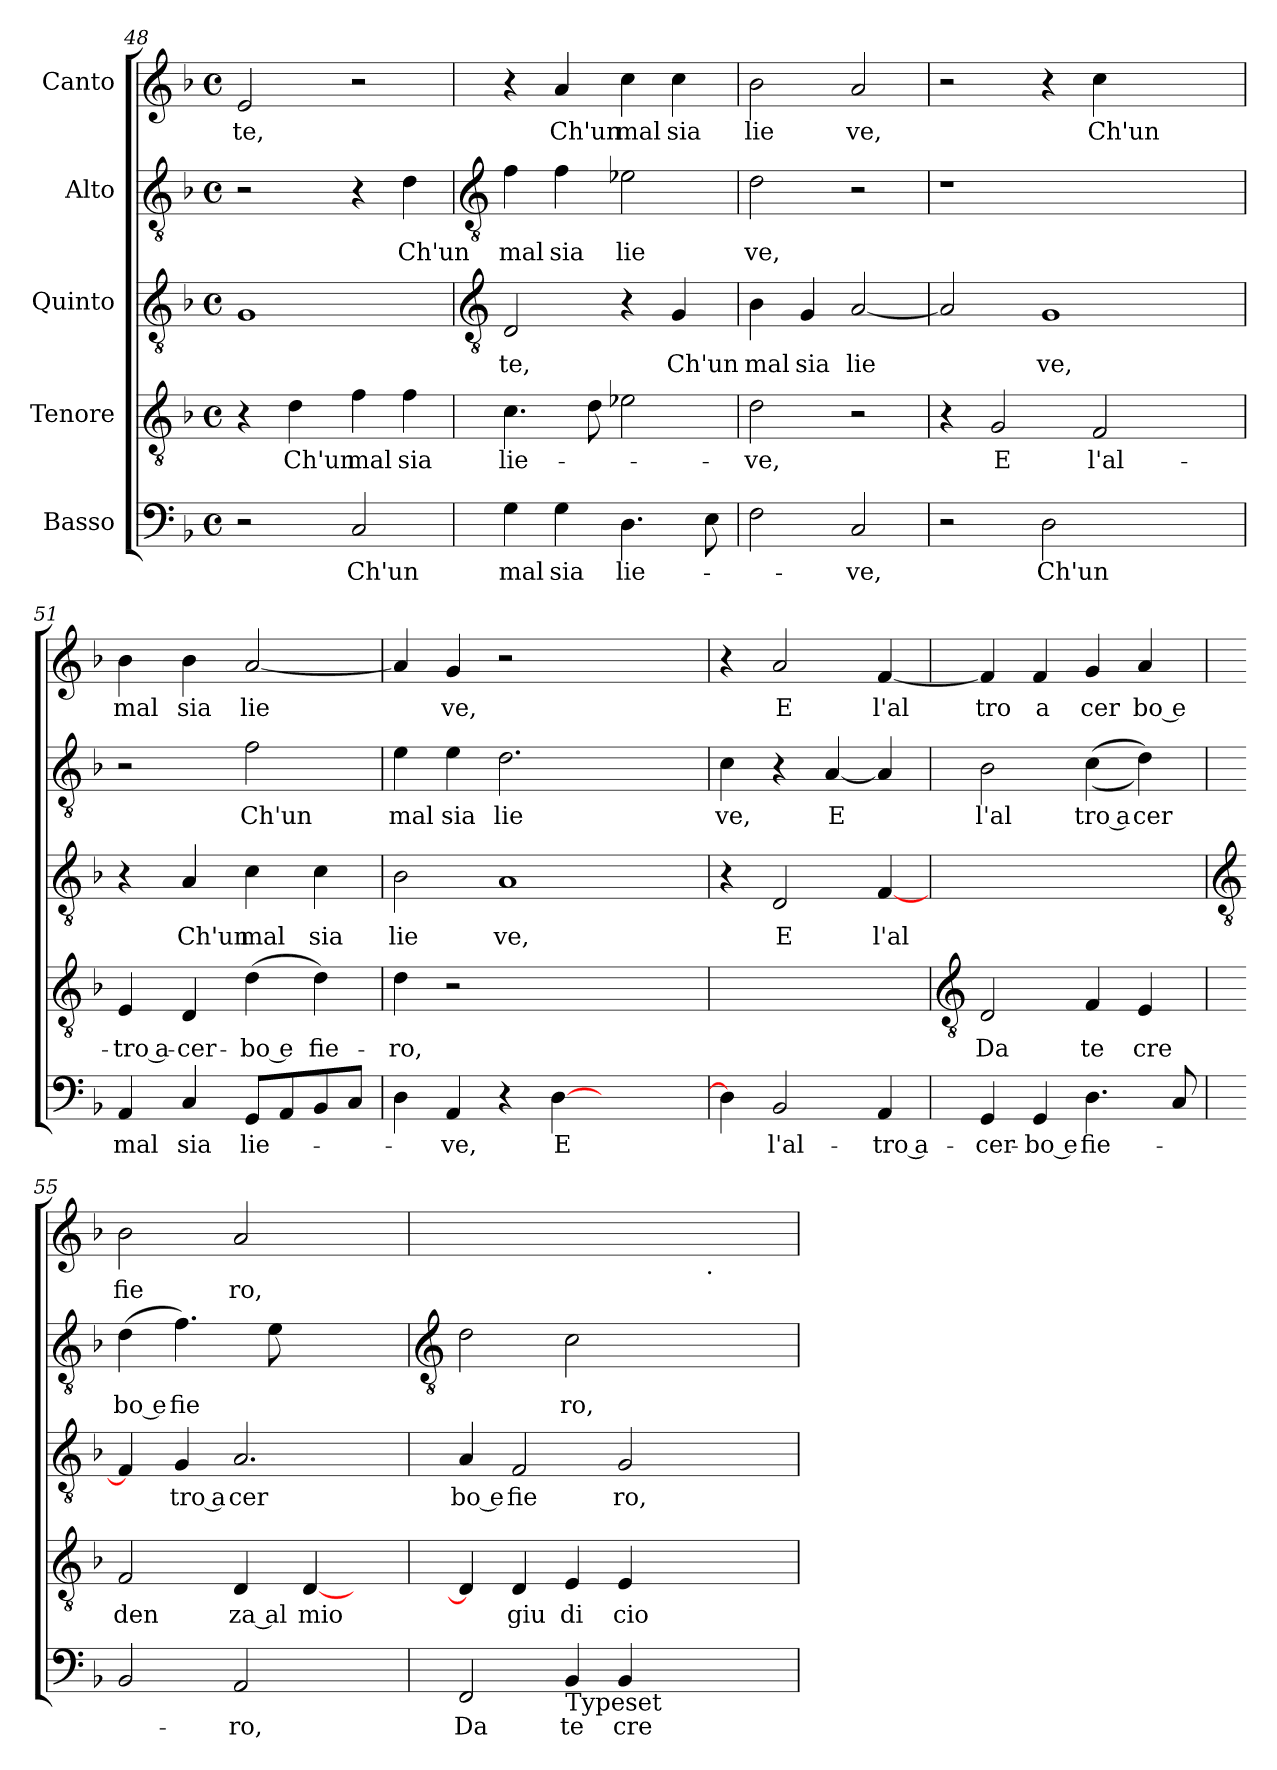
**kern	**text	**kern	**text	**kern	**text	**kern	**text	**kern	**text
*part5	*part5	*part4	*part4	*part3	*part3	*part2	*part2	*part1	*part1
*staff5	*staff5	*staff4	*staff4	*staff3	*staff3	*staff2	*staff2	*staff1	*staff1
*I"Basso	*	*I"Tenore	*	*I"Quinto	*	*I"Alto	*	*I"Canto	*
!!LO:LB:g=z
*clefF4	*	*clefGv2	*	*clefGv2	*	*clefGv2	*	*clefG2	*
*k[b-]	*	*k[b-]	*	*k[b-]	*	*k[b-]	*	*k[b-]	*
*F:	*	*F:	*	*F:	*	*F:	*	*F:	*
*M4/4	*	*M4/4	*	*M4/4	*	*M4/4	*	*M4/4	*
*met(c)	*	*met(c)	*	*met(c)	*	*met(c)	*	*met(c)	*
=48	=48	=48	=48	=48	=48	=48	=48	=48	=48
!	!	!	!	!	!	!	!	!	!LO:LY:b
2r	.	4r	.	1G	.	2r	.	2e/	-te,
!	!	!	!LO:LY:b	!	!	!	!	!	!
.	.	4d\	Ch'un	.	.	.	.	.	.
!	!LO:LY:b	!	!LO:LY:b	!	!	!	!	!	!
2C/	Ch'un	4f\	mal	.	.	4r	.	2r	.
!	!	!	!LO:LY:b	!	!	!	!LO:LY:b	!	!
.	.	4f\	sia	.	.	4d\	Ch'un	.	.
!!LO:LB:g=z
=49	=49	=49	=49	=49	=49	=49	=49	=49	=49
*	*	*	*	*clefGv2	*	*clefGv2	*	*	*
!	!LO:LY:b	!	!LO:LY:b	!	!LO:LY:b	!	!LO:LY:b	!	!
4G\	mal	4.c\	lie-	2D/	te,	4f\	mal	4r	.
!	!LO:LY:b	!	!	!	!	!	!LO:LY:b	!	!LO:LY:b
4G\	sia	.	.	.	.	4f\	sia	4a/	Ch'un
.	.	8d\	.	.	.	.	.	.	.
!	!LO:LY:b	!	!	!	!	!	!LO:LY:b	!	!LO:LY:b
4.D\	lie-	2e-X\	.	4r	.	2e-X\	lie	4cc\	mal
!	!	!	!	!	!LO:LY:b	!	!	!	!LO:LY:b
.	.	.	.	4G/	Ch'un	.	.	4cc\	sia
8E\	.	.	.	.	.	.	.	.	.
=50	=50	=50	=50	=50	=50	=50	=50	=50	=50
!	!	!	!LO:LY:b	!	!LO:LY:b	!	!LO:LY:b	!	!LO:LY:b
2F\	.	2d\	-ve,	4B-\	mal	2d\	ve,	2b-\	lie
!	!	!	!	!	!LO:LY:b	!	!	!	!
.	.	.	.	4G/	sia	.	.	.	.
!	!LO:LY:b	!	!	!	!LO:LY:b	!	!	!	!LO:LY:b
2C/	-ve,	2r	.	[2A/	lie	2r	.	2a/	ve,
=51	=51	=51	=51	=51	=51	=51	=51	=51	=51
2r	.	4r	.	2A/]	.	1r	.	2r	.
!	!	!	!LO:LY:b	!	!	!	!	!	!
.	.	2G/	E	.	.	.	.	.	.
!	!LO:LY:b	!	!	!	!LO:LY:b	!	!	!	!
2D\	Ch'un	.	.	1G	ve,	.	.	4r	.
!	!	!	!LO:LY:b	!	!	!	!	!	!LO:LY:b
.	.	2F/	l'al-	.	.	.	.	4cc\	Ch'un
2ryy	.	.	.	.	.	2ryy	.	2ryy	.
.	.	4ryy	.	.	.	.	.	.	.
=51A	=51A	=51A	=51A	=51A	=51A	=51A	=51A	=51A	=51A
!	!LO:LY:b	!	!LO:LY:b	!	!	!	!	!	!LO:LY:b
4AA/	mal	4E/	-tro a-	4r	.	2r	.	4b-\	mal
!	!LO:LY:b	!	!LO:LY:b	!	!LO:LY:b	!	!	!	!LO:LY:b
4C/	sia	4D/	-cer-	4A/	Ch'un	.	.	4b-\	sia
!	!LO:LY:b	!	!LO:LY:b	!	!LO:LY:b	!	!LO:LY:b	!	!LO:LY:b
8GG/L	lie-	(>4d\	-bo e	4c\	mal	2f\	Ch'un	[2a/	lie
8AA/	.	.	.	.	.	.	.	.	.
!	!	!	!LO:LY:b	!	!LO:LY:b	!	!	!	!
8BB-/	.	4d\)	fie-	4c\	sia	.	.	.	.
8C/J	.	.	.	.	.	.	.	.	.
=52A	=52A	=52A	=52A	=52A	=52A	=52A	=52A	=52A	=52A
!	!	!	!LO:LY:b	!	!LO:LY:b	!	!LO:LY:b	!	!
4D\	.	4d\	-ro,	2B-\	lie	4e\	mal	4a/]	.
!	!LO:LY:b	!	!	!	!	!	!LO:LY:b	!	!LO:LY:b
4AA/	-ve,	2r	.	.	.	4e\	sia	4g/	ve,
!	!	!	!	!	!LO:LY:b	!	!LO:LY:b	!	!
4r	.	.	.	1A	ve,	2.d\	lie	2r	.
!	!LO:LY:b	!	!	!	!	!	!	!	!
[4D\	E	4ryy	.	.	.	.	.	.	.
2ryy	.	2ryy	.	.	.	.	.	2ryy	.
.	.	.	.	.	.	4ryy	.	.	.
=53A	=53A	=53A	=53A	=53A	=53A	=53A	=53A	=53A	=53A
!	!	!	!	!	!	!	!LO:LY:b	!	!
4D\]	.	4ryy	.	4r	.	4c\	ve,	4r	.
!	!LO:LY:b	!	!	!	!LO:LY:b	!	!	!	!LO:LY:b
2BB-/	l'al-	4ryy	.	2D/	E	4r	.	2a/	E
!	!	!	!	!	!	!	!LO:LY:b	!	!
.	.	4ryy	.	.	.	[4A/	E	.	.
!	!LO:LY:b	!	!	!	!LO:LY:b	!	!	!	!LO:LY:b
4AA/	-tro a-	4ryy	.	[4F/	l'al	4A/]	.	[4f/	l'al
!!LO:LB:g=z
=54A	=54A	=54A	=54A	=54A	=54A	=54A	=54A	=54A	=54A
*	*	*clefGv2	*	*	*	*	*	*	*
!	!LO:LY:b	!	!LO:LY:b	!	!	!	!LO:LY:b	!	!LO:LY:b
4GG/	-cer-	2D/	Da	4ryy	.	2B-\	l'al	4f/]	tro
!	!LO:LY:b	!	!	!	!	!	!	!	!LO:LY:b
4GG/	-bo e	.	.	4ryy	.	.	.	4f/	a
!	!LO:LY:b	!	!LO:LY:b	!	!	!	!LO:LY:b	!	!LO:LY:b
4.D\	fie-	4F/	te	4ryy	.	(>(>4c\	tro a	4g/	cer
!	!	!	!LO:LY:b	!	!	!	!LO:LY:b	!	!LO:LY:b
.	.	4E/	cre	4ryy	.	4d\))	cer	4a/	bo e
8C/	.	.	.	.	.	.	.	.	.
!!LO:LB:g=z
=55A	=55A	=55A	=55A	=55A	=55A	=55A	=55A	=55A	=55A
*	*	*	*	*clefGv2	*	*	*	*	*
!	!	!	!LO:LY:b	!	!	!	!LO:LY:b	!	!LO:LY:b
2BB-/	.	2F/	den	4F/]	.	(>4d\	bo e	2b-\	fie
!	!	!	!	!	!LO:LY:b	!	!LO:LY:b	!	!
.	.	.	.	4G/	tro a	4.f\)	fie	.	.
!	!LO:LY:b	!	!LO:LY:b	!	!LO:LY:b	!	!	!	!LO:LY:b
2AA/	-ro,	4D/	za al	2.A/	cer	.	.	2a/	ro,
.	.	.	.	.	.	8e\	.	.	.
!	!	!	!LO:LY:b	!	!	!	!	!	!
.	.	[4D/	mio	.	.	2ryy	.	.	.
4ryy	.	4ryy	.	.	.	.	.	4ryy	.
!!LO:LB:g=z
=56	=56	=56	=56	=56	=56	=56	=56	=56	=56
*	*	*	*	*	*	*clefGv2	*	*	*
!	!LO:LY:b	!	!	!	!LO:LY:b	!	!	!	!
2FF/	Da	4D/]	.	4A/	bo e	2d\	.	4ryy	.
!	!	!	!LO:LY:b	!	!LO:LY:b	!	!	!	!
.	.	4D/	giu	2F/	fie	.	.	4ryy	.
!LO:TX:b:t=Typeset	!	!	!	!	!	!	!	!	!
!	!LO:LY:b	!	!LO:LY:b	!	!	!	!LO:LY:b	!	!
4BB-/	te	4E/	di	.	.	2c\	ro,	4ryy	.
!	!LO:LY:b	!	!LO:LY:b	!	!LO:LY:b	!	!	!	!
4BB-/	cre	4E/	cio	2G/	ro,	.	.	32ryy	.
.	.	.	.	.	.	.	.	32ryy	.
.	.	.	.	.	.	.	.	32ryy	.
.	.	.	.	.	.	.	.	32ryy	.
.	.	.	.	.	.	.	.	32ryy	.
.	.	.	.	.	.	.	.	32ryy	.
!	!	!	!	!	!	!	!	!LO:TX:b:t=.	!
.	.	.	.	.	.	.	.	32ryy	.
.	.	.	.	.	.	.	.	4ryy	.
4ryy	.	4ryy	.	.	.	4ryy	.	.	.
.	.	.	.	.	.	.	.	32ryy	.
=	=	=	=	=	=	=	=	=	=
*-	*-	*-	*-	*-	*-	*-	*-	*-	*-
